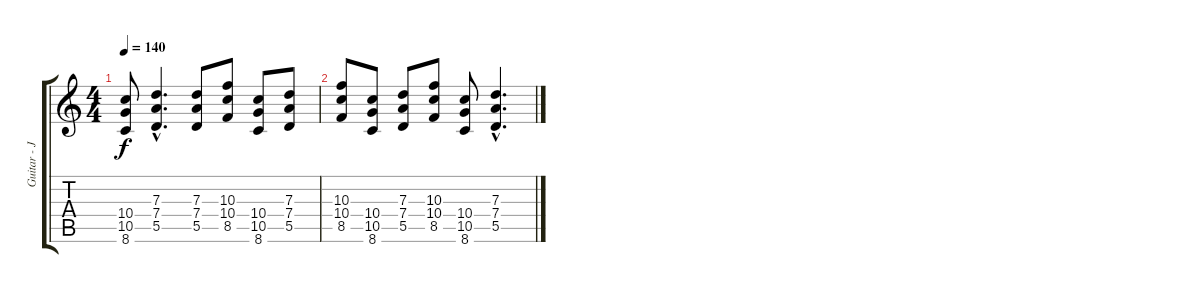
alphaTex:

\track ("Guitar - Jade Puget" "Guitar - J") {instrument distortionguitar}
\staff {score tabs}
\tuning (E4 B3 G3 D3 A2 E2) {hide}
\ts (4 4)
\tempo 140
\clef g2
\ks c
(10.4 10.5 8.6).8{dy f} (7.3{hac} 7.4{hac} 5.5{hac}).4{d} (7.3 7.4 5.5).8 (10.3 10.4 8.5).8 (10.4 10.5 8.6).8 (7.3 7.4 5.5).8 |
(10.3 10.4 8.5).8 (10.4 10.5 8.6).8 (7.3 7.4 5.5).8 (10.3 10.4 8.5).8 (10.4 10.5 8.6).8 (7.3{hac} 7.4{hac} 5.5{hac}).4{d}
